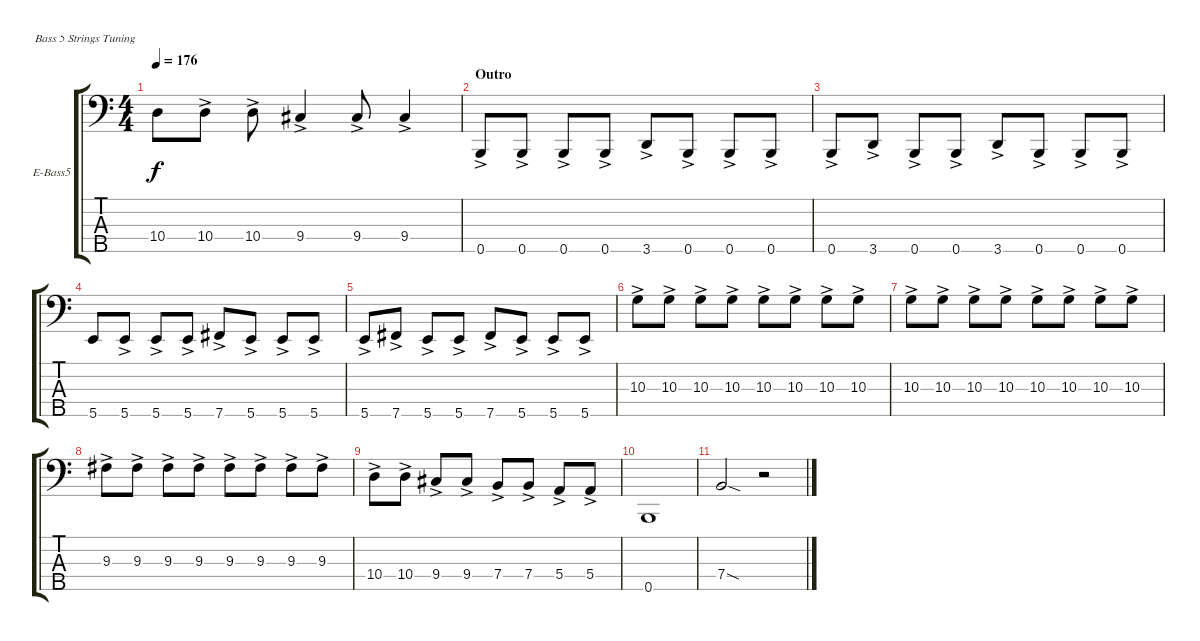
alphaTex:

\defaultSystemsLayout 4
\bracketExtendMode groupsimilarinstruments
\firstSystemTrackNameOrientation horizontal
\otherSystemsTrackNameOrientation horizontal
\track ("Вит" "E-Bass5") {instrument electricbassfinger}
\staff {score tabs}
\tuning (G2 D2 A1 E1 B0)
\ts (4 4)
\tempo 176
\clef f4
\scale
0.333333
\ks c
10.4{t}.8{dy f} 10.4{ac}.8 10.4{ac}.8 9.4{ac}.4 9.4{ac}.8 9.4{ac}.4 |
\section ("" "Outro")
\scale
0.333333 0.5{ac}.8 0.5{ac}.8 0.5{ac}.8 0.5{ac}.8 3.5{ac}.8 0.5{ac}.8 0.5{ac}.8 0.5{ac}.8 |
\scale
0.333333 0.5{ac}.8 3.5{ac}.8 0.5{ac}.8 0.5{ac}.8 3.5{ac}.8 0.5{ac}.8 0.5{ac}.8 0.5{ac}.8 |
\scale
0.333333 5.5.8 5.5{ac}.8 5.5{ac}.8 5.5{ac}.8 7.5{ac}.8 5.5{ac}.8 5.5{ac}.8 5.5{ac}.8 |
\scale
0.333333 5.5{ac}.8 7.5{ac}.8 5.5{ac}.8 5.5{ac}.8 7.5{ac}.8 5.5{ac}.8 5.5{ac}.8 5.5{ac}.8 |
\scale
0.333333 10.3{ac}.8 10.3{ac}.8 10.3{ac}.8 10.3{ac}.8 10.3{ac}.8 10.3{ac}.8 10.3{ac}.8 10.3{ac}.8 |
\scale
0.333333 10.3{ac}.8 10.3{ac}.8 10.3{ac}.8 10.3{ac}.8 10.3{ac}.8 10.3{ac}.8 10.3{ac}.8 10.3{ac}.8 |
\scale
0.333333 9.3{ac}.8 9.3{ac}.8 9.3{ac}.8 9.3{ac}.8 9.3{ac}.8 9.3{ac}.8 9.3{ac}.8 9.3{ac}.8 |
10.4{ac}.8 10.4{ac}.8 9.4{ac}.8 9.4{ac}.8 7.4{ac}.8 7.4{ac}.8 5.4{ac}.8 5.4{ac}.8 |
0.5.1 |
7.4{sod}.2 r.2
